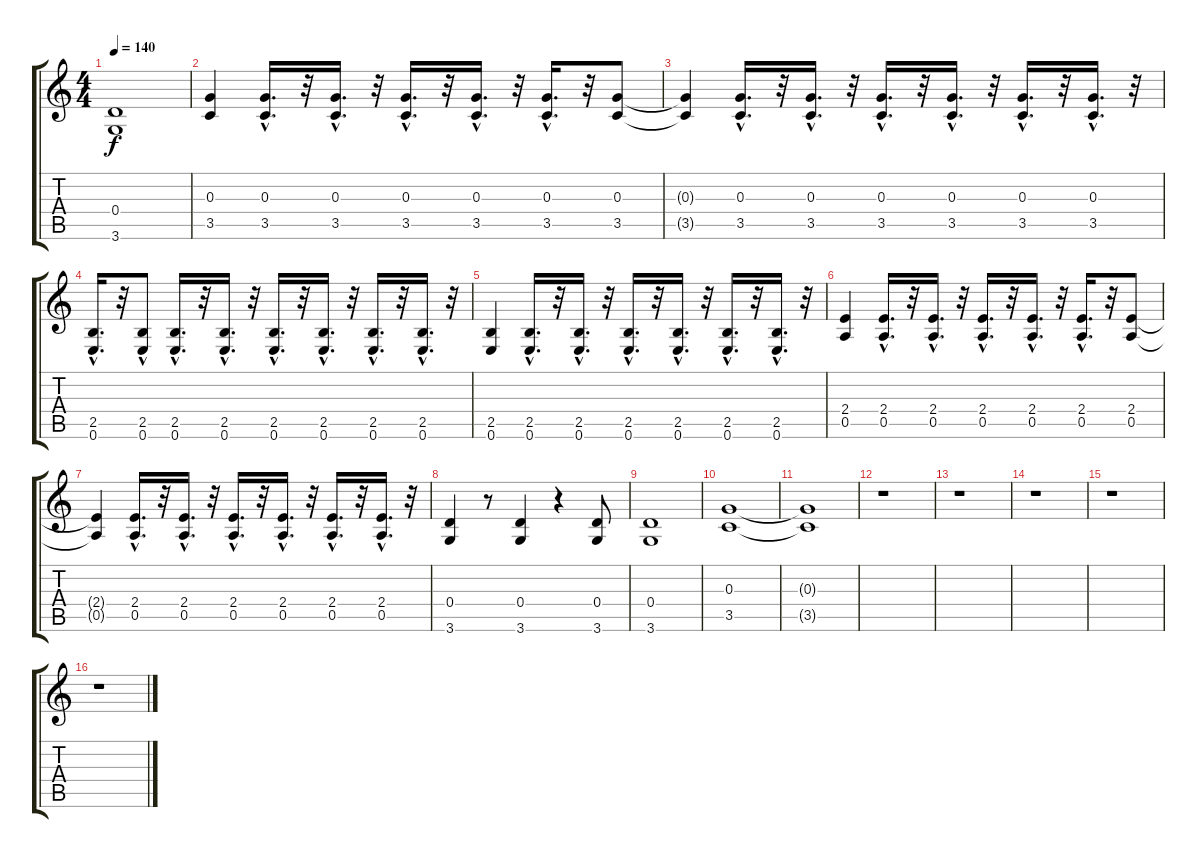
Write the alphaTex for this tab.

\track "" {instrument overdrivenguitar}
\staff {score tabs}
\tuning (E4 B3 G3 D3 A2 E2) {hide}
\ts (4 4)
\tempo 140
\clef g2
\ks c
(0.4 3.6).1{dy f} |
(0.3 3.5).4 (0.3{hac} 3.5{hac}).16{d} r.32 (0.3{hac} 3.5{hac}).16{d} r.32 (0.3{hac} 3.5{hac}).16{d} r.32 (0.3{hac} 3.5{hac}).16{d} r.32 (0.3{hac} 3.5{hac}).16{d} r.32 (0.3 3.5).8 |
(0.3{t} 3.5{t}).4 (0.3{hac} 3.5{hac}).16{d} r.32 (0.3{hac} 3.5{hac}).16{d} r.32 (0.3{hac} 3.5{hac}).16{d} r.32 (0.3{hac} 3.5{hac}).16{d} r.32 (0.3{hac} 3.5{hac}).16{d} r.32 (0.3{hac} 3.5{hac}).16{d} r.32 |
(2.5{hac} 0.6{hac}).16{d} r.32 (2.5{hac} 0.6).8 (2.5{hac} 0.6{hac}).16{d} r.32 (2.5{hac} 0.6{hac}).16{d} r.32 (2.5{hac} 0.6{hac}).16{d} r.32 (2.5{hac} 0.6{hac}).16{d} r.32 (2.5{hac} 0.6{hac}).16{d} r.32 (2.5{hac} 0.6{hac}).16{d} r.32 |
(2.5 0.6).4 (2.5{hac} 0.6{hac}).16{d} r.32 (2.5{hac} 0.6{hac}).16{d} r.32 (2.5{hac} 0.6{hac}).16{d} r.32 (2.5{hac} 0.6{hac}).16{d} r.32 (2.5{hac} 0.6{hac}).16{d} r.32 (2.5{hac} 0.6{hac}).16{d} r.32 |
(2.4 0.5).4 (2.4{hac} 0.5{hac}).16{d} r.32 (2.4{hac} 0.5{hac}).16{d} r.32 (2.4{hac} 0.5{hac}).16{d} r.32 (2.4{hac} 0.5{hac}).16{d} r.32 (2.4{hac} 0.5{hac}).16{d} r.32 (2.4 0.5).8 |
(2.4{t} 0.5{t}).4 (2.4{hac} 0.5{hac}).16{d} r.32 (2.4{hac} 0.5{hac}).16{d} r.32 (2.4{hac} 0.5{hac}).16{d} r.32 (2.4{hac} 0.5{hac}).16{d} r.32 (2.4{hac} 0.5{hac}).16{d} r.32 (2.4{hac} 0.5{hac}).16{d} r.32 |
(0.4 3.6).4 r.8 (0.4 3.6).4 r.4 (0.4 3.6).8 |
(0.4 3.6).1 |
(0.3 3.5).1{volume 11} |
(0.3{t} 3.5{t}).1 |
r.1 |
r.1 |
r.1 |
r.1 |
r.1
